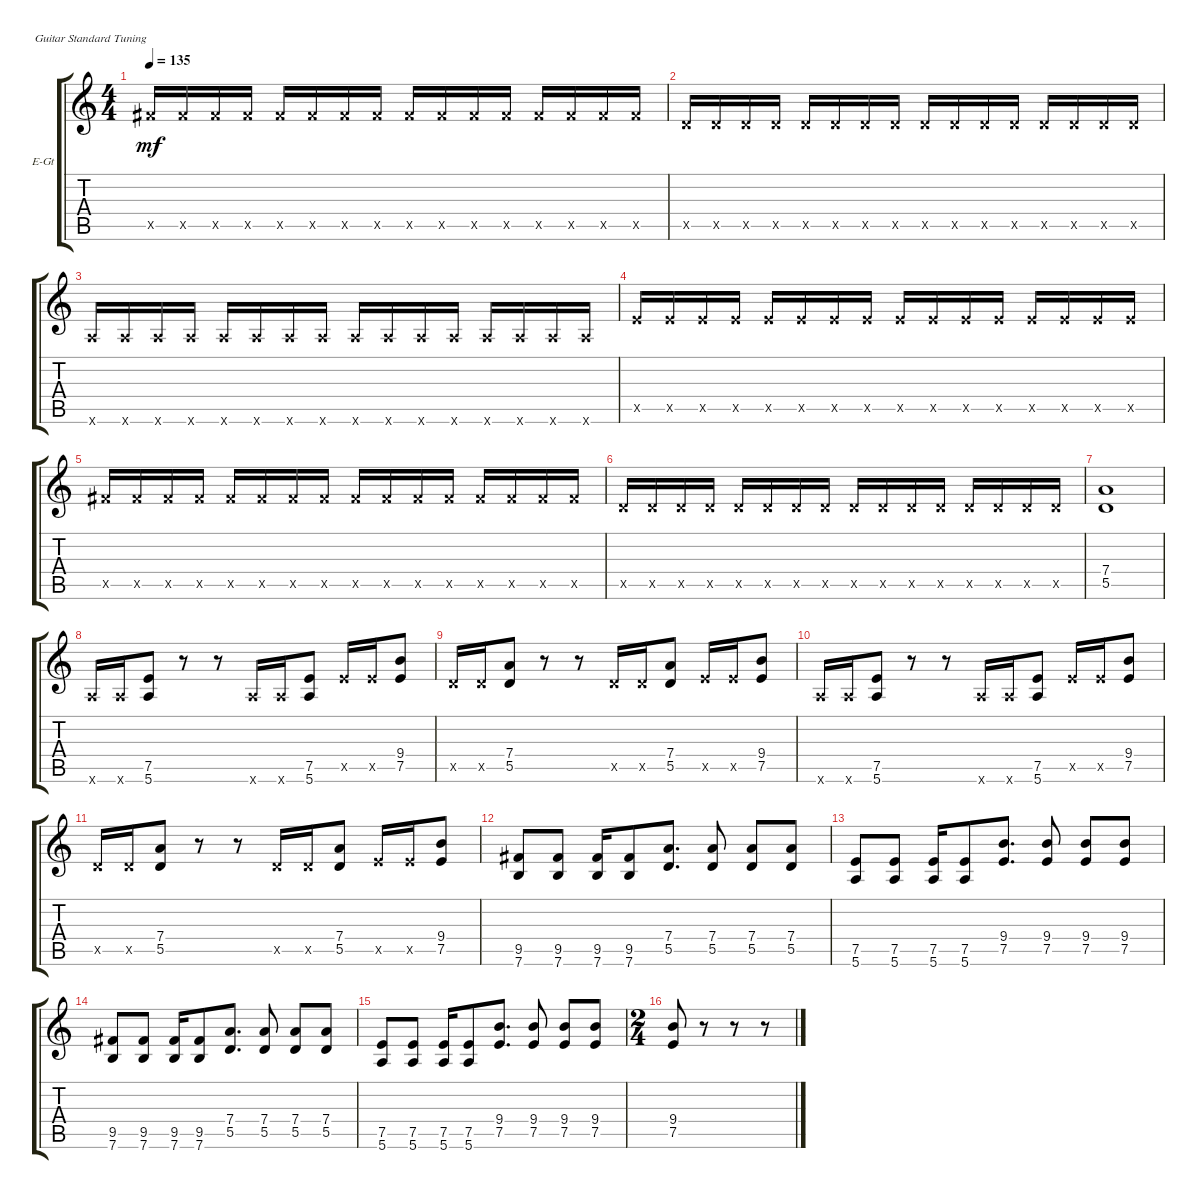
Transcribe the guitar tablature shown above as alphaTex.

\defaultSystemsLayout 4
\bracketExtendMode groupsimilarinstruments
\firstSystemTrackNameOrientation horizontal
\otherSystemsTrackNameOrientation horizontal
\track ("Electric Guitar" "E-Gt") {instrument distortionguitar}
\staff {score tabs}
\tuning (E4 B3 G3 D3 A2 E2)
\ts (4 4)
\tempo 135
\clef g2
\ks c
9.5{x}.16{dy mf} 9.5{x}.16 9.5{x}.16 9.5{x}.16 9.5{x}.16 9.5{x}.16 9.5{x}.16 9.5{x}.16 9.5{x}.16 9.5{x}.16 9.5{x}.16 9.5{x}.16 9.5{x}.16 9.5{x}.16 9.5{x}.16 9.5{x}.16 |
5.5{x}.16 5.5{x}.16 5.5{x}.16 5.5{x}.16 5.5{x}.16 5.5{x}.16 5.5{x}.16 5.5{x}.16 5.5{x}.16 5.5{x}.16 5.5{x}.16 5.5{x}.16 5.5{x}.16 5.5{x}.16 5.5{x}.16 5.5{x}.16 |
5.6{x}.16 5.6{x}.16 5.6{x}.16 5.6{x}.16 5.6{x}.16 5.6{x}.16 5.6{x}.16 5.6{x}.16 5.6{x}.16 5.6{x}.16 5.6{x}.16 5.6{x}.16 5.6{x}.16 5.6{x}.16 5.6{x}.16 5.6{x}.16 |
7.5{x}.16 7.5{x}.16 7.5{x}.16 7.5{x}.16 7.5{x}.16 7.5{x}.16 7.5{x}.16 7.5{x}.16 7.5{x}.16 7.5{x}.16 7.5{x}.16 7.5{x}.16 7.5{x}.16 7.5{x}.16 7.5{x}.16 7.5{x}.16 |
9.5{x}.16 9.5{x}.16 9.5{x}.16 9.5{x}.16 9.5{x}.16 9.5{x}.16 9.5{x}.16 9.5{x}.16 9.5{x}.16 9.5{x}.16 9.5{x}.16 9.5{x}.16 9.5{x}.16 9.5{x}.16 9.5{x}.16 9.5{x}.16 |
5.5{x}.16 5.5{x}.16 5.5{x}.16 5.5{x}.16 5.5{x}.16 5.5{x}.16 5.5{x}.16 5.5{x}.16 5.5{x}.16 5.5{x}.16 5.5{x}.16 5.5{x}.16 5.5{x}.16 5.5{x}.16 5.5{x}.16 5.5{x}.16 |
(5.5 7.4).1 |
5.6{x}.16 5.6{x}.16 (5.6 7.5).8 r.8 r.8 5.6{x}.16 5.6{x}.16 (5.6 7.5).8 7.5{x}.16 7.5{x}.16 (9.4 7.5).8 |
5.5{x}.16 5.5{x}.16 (5.5 7.4).8 r.8 r.8 5.5{x}.16 5.5{x}.16 (5.5 7.4).8 7.5{x}.16 7.5{x}.16 (7.5 9.4).8 |
5.6{x}.16 5.6{x}.16 (5.6 7.5).8 r.8 r.8 5.6{x}.16 5.6{x}.16 (5.6 7.5).8 7.5{x}.16 7.5{x}.16 (9.4 7.5).8 |
5.5{x}.16 5.5{x}.16 (5.5 7.4).8 r.8 r.8 5.5{x}.16 5.5{x}.16 (5.5 7.4).8 7.5{x}.16 7.5{x}.16 (7.5 9.4).8 |
(9.5 7.6).8 (9.5 7.6).8 (7.6 9.5).16 (7.6 9.5).8 (5.5 7.4).8{d} (5.5 7.4).8 (5.5 7.4).8 (5.5 7.4).8 |
(5.6 7.5).8 (5.6 7.5).8 (5.6 7.5).16 (5.6 7.5).8 (7.5 9.4).8{d} (7.5 9.4).8 (7.5 9.4).8 (7.5 9.4).8 |
(9.5 7.6).8 (9.5 7.6).8 (7.6 9.5).16 (7.6 9.5).8 (5.5 7.4).8{d} (5.5 7.4).8 (5.5 7.4).8 (5.5 7.4).8 |
(5.6 7.5).8 (5.6 7.5).8 (5.6 7.5).16 (5.6 7.5).8 (7.5 9.4).8{d} (7.5 9.4).8 (7.5 9.4).8 (7.5 9.4).8 |
\ts (2 4)
(7.5 9.4).8 r.8 r.8 r.8
